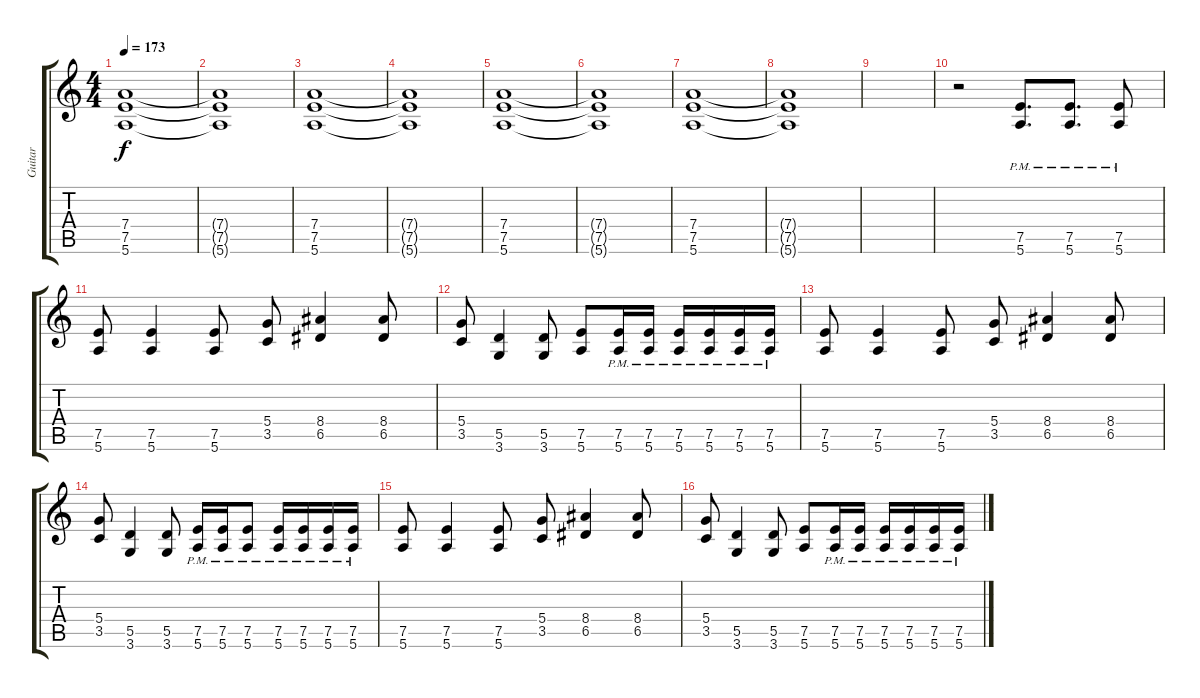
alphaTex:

\track ("Guitar" "Guitar") {instrument overdrivenguitar}
\staff {score tabs}
\tuning (E4 B3 G3 D3 A2 E2) {hide}
\ts (4 4)
\tempo 173
\clef g2
\ks c
(7.4 7.5 5.6).1{dy f} |
(7.4{t} 7.5{t} 5.6{t}).1 |
(7.4 7.5 5.6).1 |
(7.4{t} 7.5{t} 5.6{t}).1 |
(7.4 7.5 5.6).1 |
(7.4{t} 7.5{t} 5.6{t}).1 |
(7.4 7.5 5.6).1 |
(7.4{t} 7.5{t} 5.6{t}).1 |
|
r.2 (7.5{pm} 5.6{pm}).8{d} (7.5{pm} 5.6{pm}).8{d} (7.5{pm} 5.6{pm}).8 |
(7.5 5.6).8 (7.5 5.6).4 (7.5 5.6).8 (5.4 3.5).8 (8.4 6.5).4 (8.4 6.5).8 |
(5.4 3.5).8 (5.5 3.6).4 (5.5 3.6).8 (7.5 5.6).8 (7.5{pm} 5.6{pm}).16 (7.5{pm} 5.6{pm}).16 (7.5{pm} 5.6{pm}).16 (7.5{pm} 5.6{pm}).16 (7.5{pm} 5.6{pm}).16 (7.5{pm} 5.6{pm}).16 |
(7.5 5.6).8 (7.5 5.6).4 (7.5 5.6).8 (5.4 3.5).8 (8.4 6.5).4 (8.4 6.5).8 |
(5.4 3.5).8 (5.5 3.6).4 (5.5 3.6).8 (7.5{pm} 5.6{pm}).16 (7.5{pm} 5.6{pm}).16 (7.5{pm} 5.6{pm}).8 (7.5{pm} 5.6{pm}).16 (7.5{pm} 5.6{pm}).16 (7.5{pm} 5.6{pm}).16 (7.5{pm} 5.6{pm}).16 |
(7.5 5.6).8 (7.5 5.6).4 (7.5 5.6).8 (5.4 3.5).8 (8.4 6.5).4 (8.4 6.5).8 |
(5.4 3.5).8 (5.5 3.6).4 (5.5 3.6).8 (7.5 5.6).8 (7.5{pm} 5.6{pm}).16 (7.5{pm} 5.6{pm}).16 (7.5{pm} 5.6{pm}).16 (7.5{pm} 5.6{pm}).16 (7.5{pm} 5.6{pm}).16 (7.5{pm} 5.6{pm}).16
